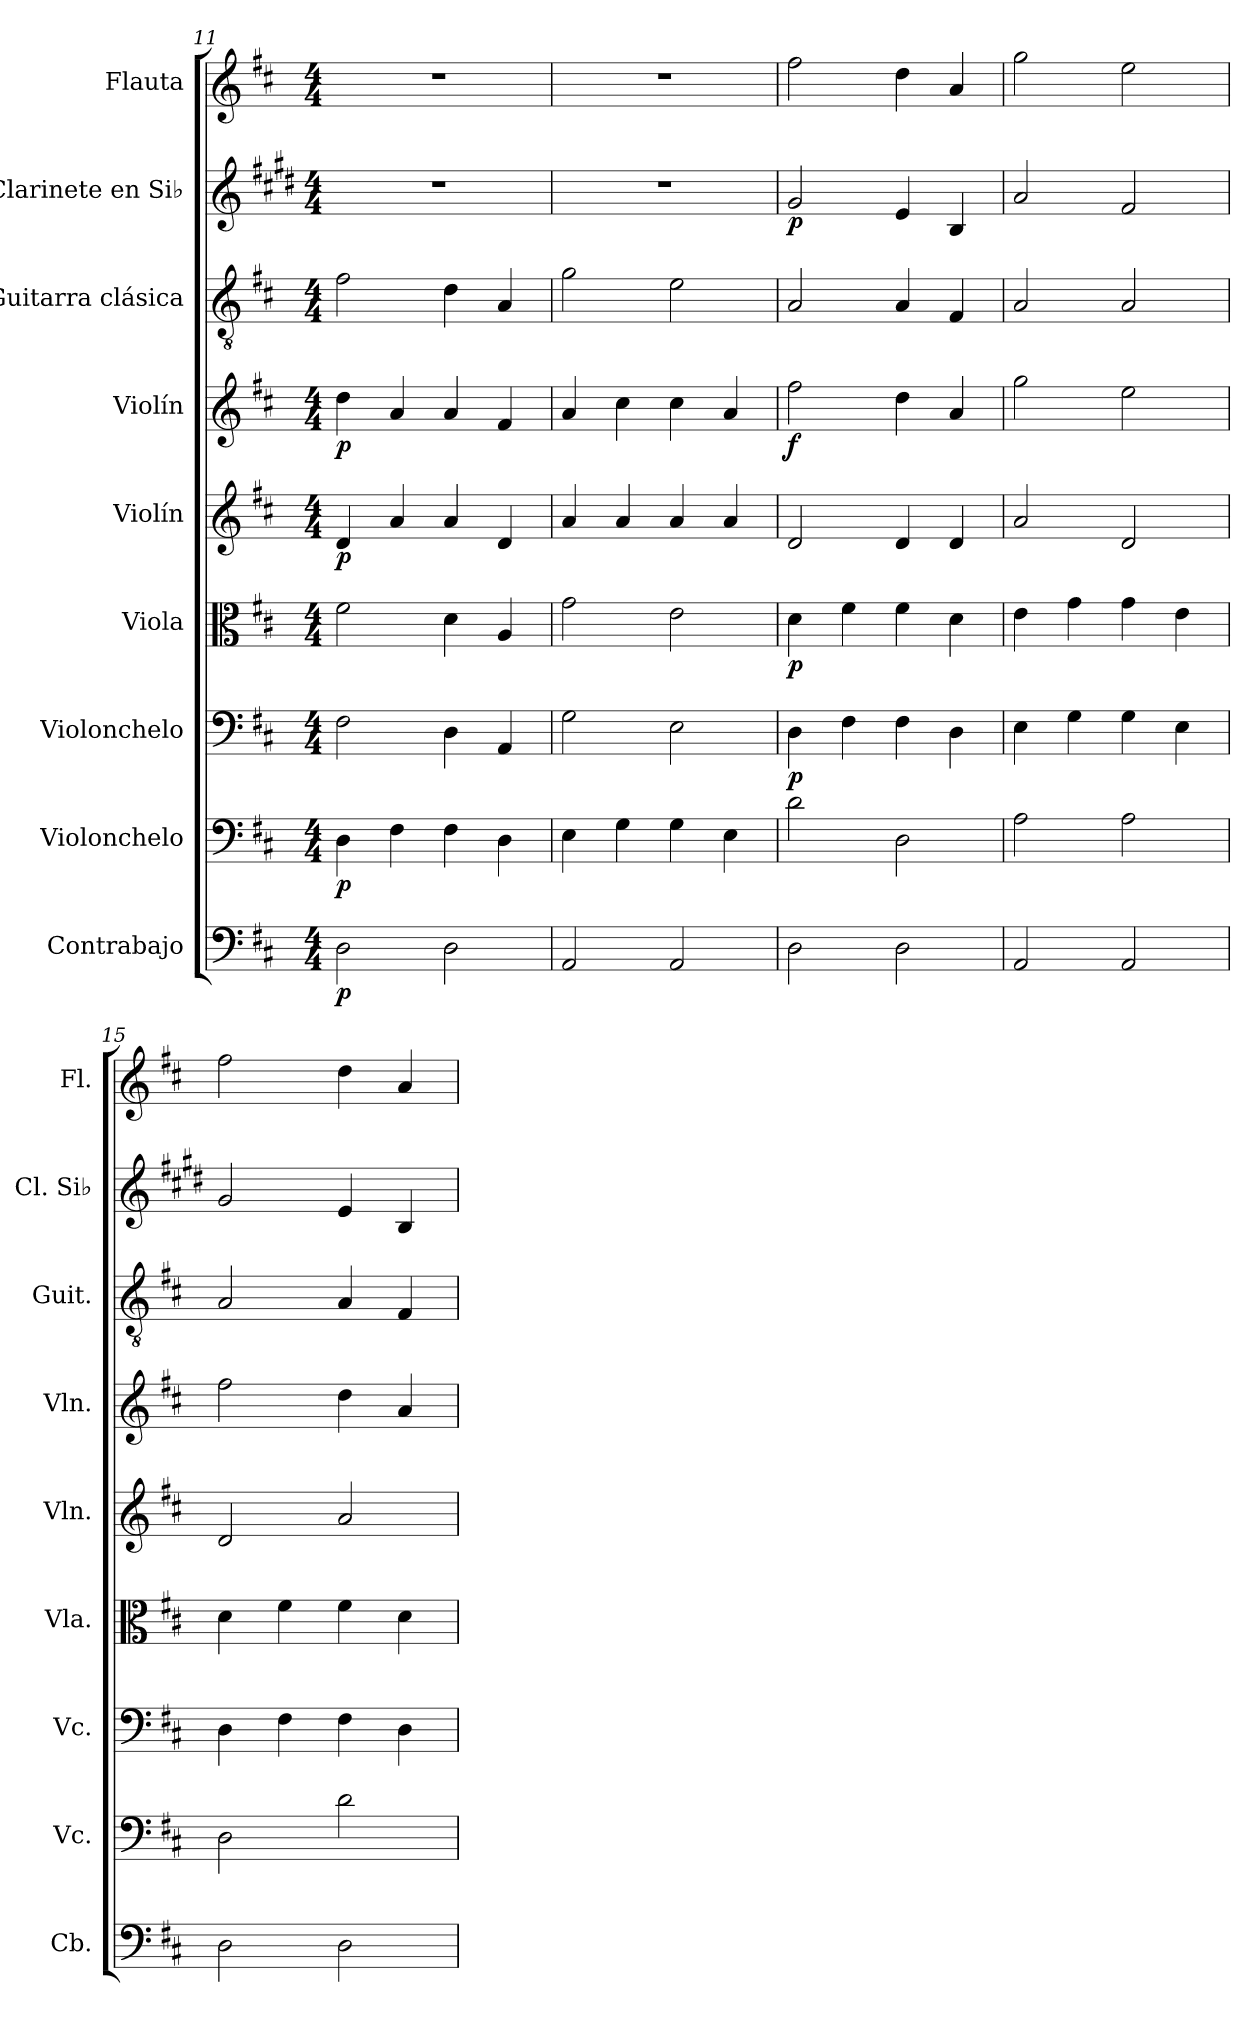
**kern	**dynam	**kern	**dynam	**kern	**dynam	**kern	**dynam	**kern	**dynam	**kern	**dynam	**kern	**kern	**dynam	**kern
*part9	*part9	*part8	*part8	*part7	*part7	*part6	*part6	*part5	*part5	*part4	*part4	*part3	*part2	*part2	*part1
*staff9	*staff9	*staff8	*staff8	*staff7	*staff7	*staff6	*staff6	*staff5	*staff5	*staff4	*staff4	*staff3	*staff2	*staff2	*staff1
*I"Contrabajo	*	*I"Violonchelo	*	*I"Violonchelo	*	*I"Viola	*	*I"Violín	*	*I"Violín	*	*I"Guitarra clásica	*I"Clarinete en Si♭	*	*I"Flauta
*I'Cb.	*	*I'Vc.	*	*I'Vc.	*	*I'Vla.	*	*I'Vln.	*	*I'Vln.	*	*I'Guit.	*I'Cl. Si♭	*	*I'Fl.
*clefF4	*	*clefF4	*	*clefF4	*	*clefC3	*	*clefG2	*	*clefG2	*	*clefGv2	*clefG2	*	*clefG2
*ITrd7c12	*	*	*	*	*	*	*	*	*	*	*	*	*ITrd1c2	*	*
*k[f#c#]	*	*k[f#c#]	*	*k[f#c#]	*	*k[f#c#]	*	*k[f#c#]	*	*k[f#c#]	*	*k[f#c#]	*k[f#c#]	*	*k[f#c#]
*M4/4	*	*M4/4	*	*M4/4	*	*M4/4	*	*M4/4	*	*M4/4	*	*M4/4	*M4/4	*	*M4/4
=11	=11	=11	=11	=11	=11	=11	=11	=11	=11	=11	=11	=11	=11	=11	=11
!	!LO:DY:b	!	!LO:DY:b	!	!	!	!	!	!LO:DY:b	!	!LO:DY:b	!	!	!	!
2DD\	p	4D\	p	2F#\	.	2f#\	.	4d/	p	4dd\	p	2f#\	1r	.	1r
.	.	4F#\	.	.	.	.	.	4a/	.	4a/	.	.	.	.	.
2DD\	.	4F#\	.	4D\	.	4d\	.	4a/	.	4a/	.	4d\	.	.	.
.	.	4D\	.	4AA/	.	4A/	.	4d/	.	4f#/	.	4A/	.	.	.
=12	=12	=12	=12	=12	=12	=12	=12	=12	=12	=12	=12	=12	=12	=12	=12
2AAA/	.	4E\	.	2G\	.	2g\	.	4a/	.	4a/	.	2g\	1r	.	1r
.	.	4G\	.	.	.	.	.	4a/	.	4cc#\	.	.	.	.	.
2AAA/	.	4G\	.	2E\	.	2e\	.	4a/	.	4cc#\	.	2e\	.	.	.
.	.	4E\	.	.	.	.	.	4a/	.	4a/	.	.	.	.	.
=13	=13	=13	=13	=13	=13	=13	=13	=13	=13	=13	=13	=13	=13	=13	=13
!	!	!	!	!	!LO:DY:b	!	!LO:DY:b	!	!	!	!LO:DY:b	!	!	!LO:DY:b	!
2DD\	.	2d\	.	4D\	p	4d\	p	2d/	.	2ff#\	f	2A/	2f#/	p	2ff#\
.	.	.	.	4F#\	.	4f#\	.	.	.	.	.	.	.	.	.
2DD\	.	2D\	.	4F#\	.	4f#\	.	4d/	.	4dd\	.	4A/	4d/	.	4dd\
.	.	.	.	4D\	.	4d\	.	4d/	.	4a/	.	4F#/	4A/	.	4a/
=14	=14	=14	=14	=14	=14	=14	=14	=14	=14	=14	=14	=14	=14	=14	=14
2AAA/	.	2A\	.	4E\	.	4e\	.	2a/	.	2gg\	.	2A/	2g/	.	2gg\
.	.	.	.	4G\	.	4g\	.	.	.	.	.	.	.	.	.
2AAA/	.	2A\	.	4G\	.	4g\	.	2d/	.	2ee\	.	2A/	2e/	.	2ee\
.	.	.	.	4E\	.	4e\	.	.	.	.	.	.	.	.	.
=15	=15	=15	=15	=15	=15	=15	=15	=15	=15	=15	=15	=15	=15	=15	=15
2DD\	.	2D\	.	4D\	.	4d\	.	2d/	.	2ff#\	.	2A/	2f#/	.	2ff#\
.	.	.	.	4F#\	.	4f#\	.	.	.	.	.	.	.	.	.
2DD\	.	2d\	.	4F#\	.	4f#\	.	2a/	.	4dd\	.	4A/	4d/	.	4dd\
.	.	.	.	4D\	.	4d\	.	.	.	4a/	.	4F#/	4A/	.	4a/
=	=	=	=	=	=	=	=	=	=	=	=	=	=	=	=
*-	*-	*-	*-	*-	*-	*-	*-	*-	*-	*-	*-	*-	*-	*-	*-
